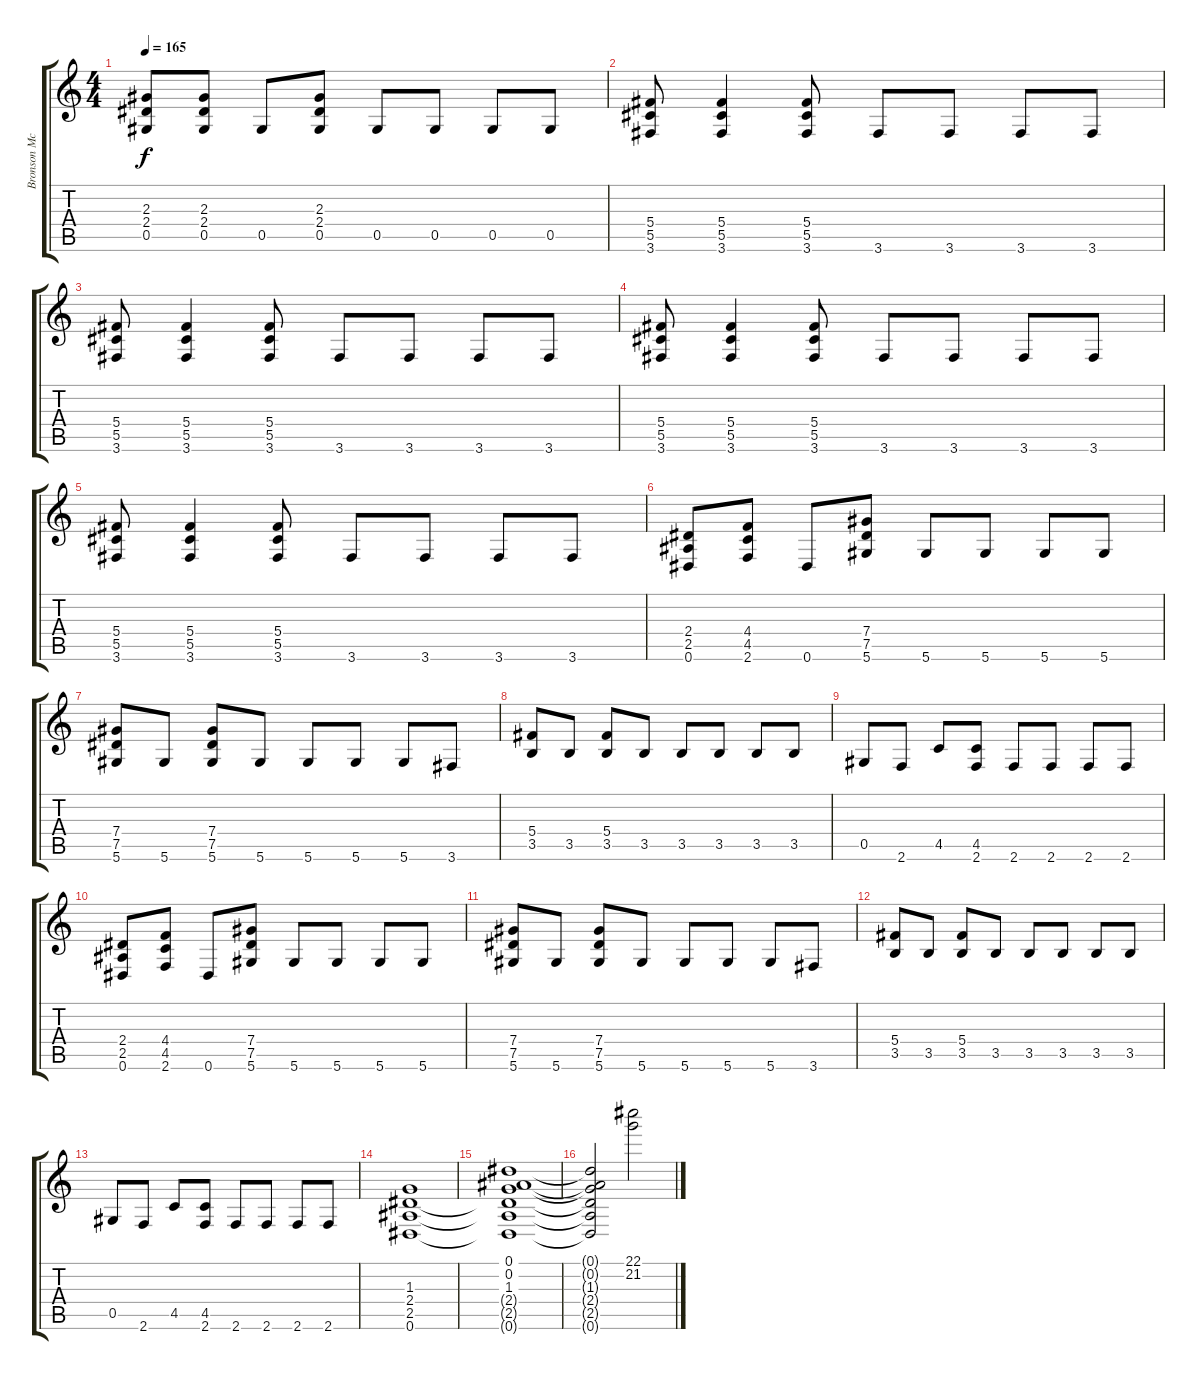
\track ("Bronson McDowall (Guitar)" "Bronson Mc") {instrument distortionguitar}
\staff {score tabs}
\tuning (Eb4 Bb3 Gb3 Db3 Ab2 Eb2) {hide}
\ts (4 4)
\tempo 165
\clef g2
\ks c
(2.3 2.4 0.5).8{dy f} (2.3 2.4 0.5).8 0.5.8 (2.3 2.4 0.5).8 0.5.8 0.5.8 0.5.8 0.5.8 |
(5.4 5.5 3.6).8 (5.4 5.5 3.6).4 (5.4 5.5 3.6).8 3.6.8 3.6.8 3.6.8 3.6.8 |
(5.4 5.5 3.6).8 (5.4 5.5 3.6).4 (5.4 5.5 3.6).8 3.6.8 3.6.8 3.6.8 3.6.8 |
(5.4 5.5 3.6).8 (5.4 5.5 3.6).4 (5.4 5.5 3.6).8 3.6.8 3.6.8 3.6.8 3.6.8 |
(5.4 5.5 3.6).8 (5.4 5.5 3.6).4 (5.4 5.5 3.6).8 3.6.8 3.6.8 3.6.8 3.6.8 |
(2.4 2.5 0.6).8 (4.4 4.5 2.6).8 0.6.8 (7.4 7.5 5.6).8 5.6.8 5.6.8 5.6.8 5.6.8 |
(7.4 7.5 5.6).8 5.6.8 (7.4 7.5 5.6).8 5.6.8 5.6.8 5.6.8 5.6.8 3.6.8 |
(5.4 3.5).8 3.5.8 (5.4 3.5).8 3.5.8 3.5.8 3.5.8 3.5.8 3.5.8 |
0.5.8 2.6.8 4.5.8 (4.5 2.6).8 2.6.8 2.6.8 2.6.8 2.6.8 |
(2.4 2.5 0.6).8 (4.4 4.5 2.6).8 0.6.8 (7.4 7.5 5.6).8 5.6.8 5.6.8 5.6.8 5.6.8 |
(7.4 7.5 5.6).8 5.6.8 (7.4 7.5 5.6).8 5.6.8 5.6.8 5.6.8 5.6.8 3.6.8 |
(5.4 3.5).8 3.5.8 (5.4 3.5).8 3.5.8 3.5.8 3.5.8 3.5.8 3.5.8 |
0.5.8 2.6.8 4.5.8 (4.5 2.6).8 2.6.8 2.6.8 2.6.8 2.6.8 |
(1.3 2.4 2.5 0.6).1 |
(0.1 0.2 1.3 2.4{t} 2.5{t} 0.6{t}).1 |
(0.1{t} 0.2{t} 1.3{t} 2.4{t} 2.5{t} 0.6{t}).2 (22.1{ss} 21.2).2
